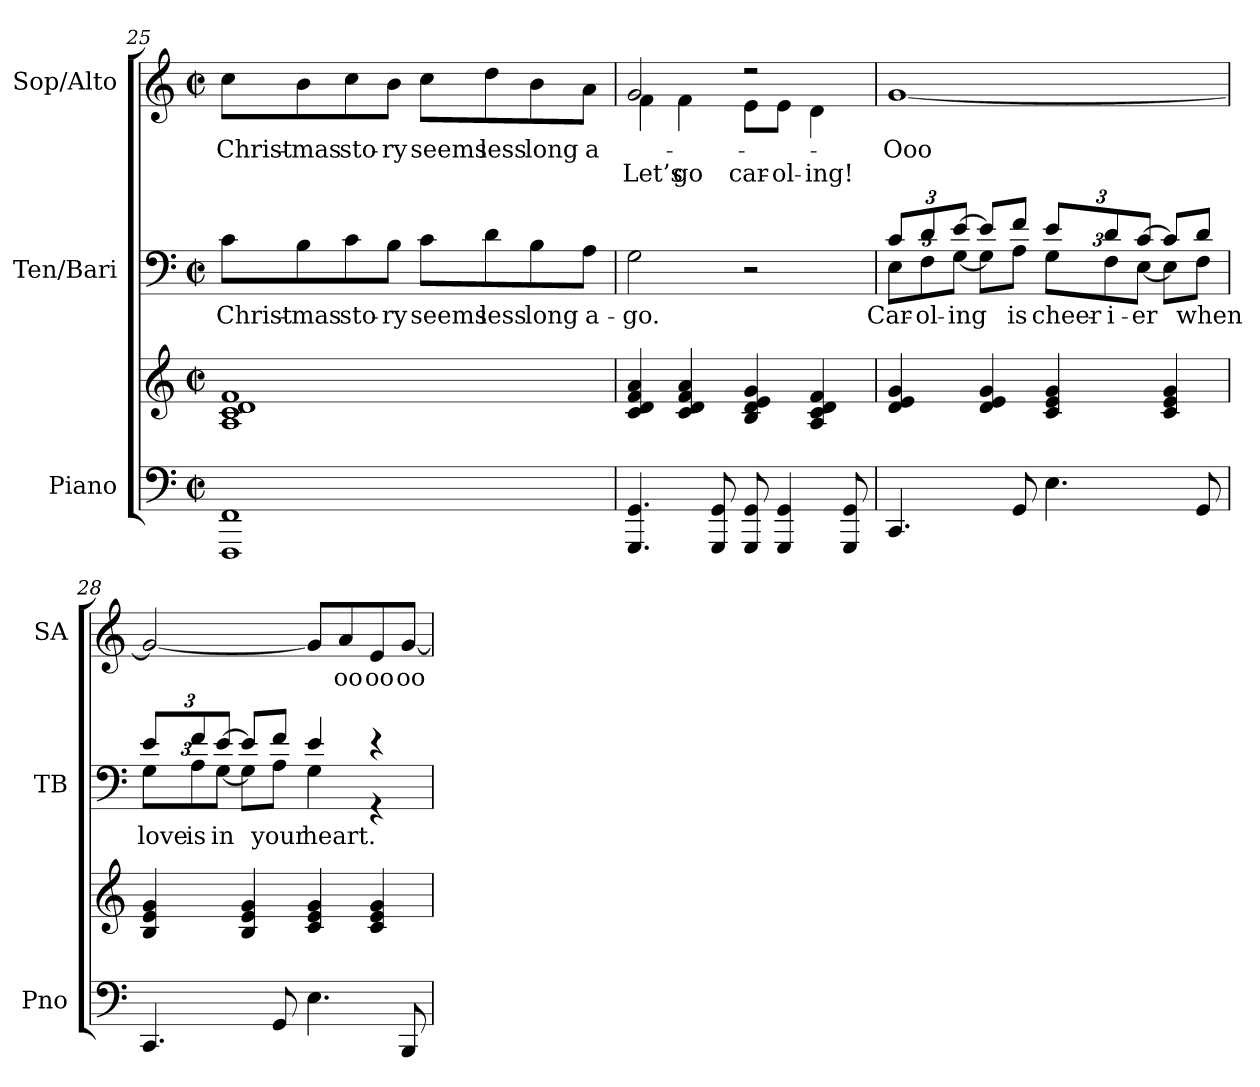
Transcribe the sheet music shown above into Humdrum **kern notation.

**kern	**kern	**kern	**text	**kern	**text	**text
*part3	*part3	*part2	*part2	*part1	*part1	*part1
*staff4	*staff3	*staff2	*staff2	*staff1	*staff1	*staff1
*I"Piano	*	*I"Ten/Bari	*	*I"Sop/Alto	*	*
*I'Pno	*	*I'TB	*	*I'SA	*	*
!!LO:LB:g=z
*clefF4	*clefG2	*clefF4	*	*clefG2	*	*
*k[]	*k[]	*k[]	*	*k[]	*	*
*C:	*C:	*C:	*	*C:	*	*
*M2/2	*M2/2	*M2/2	*	*M2/2	*	*
*met(c|)	*met(c|)	*met(c|)	*	*met(c|)	*	*
=25	=25	=25	=25	=25	=25	=25
!	!	!	!LO:LY:b	!	!	!
!	!	!	!	!	!LO:LY:b	!
1FF 1FFF	1f 1d 1c 1A	8c\L	Christ-	8cc\L	Christ-	.
!	!	!	!LO:LY:b	!	!	!
!	!	!	!	!	!LO:LY:b	!
.	.	8B\	-mas	8b\	-mas	.
!	!	!	!LO:LY:b	!	!	!
!	!	!	!	!	!LO:LY:b	!
.	.	8c\	sto-	8cc\	sto-	.
!	!	!	!LO:LY:b	!	!	!
!	!	!	!	!	!LO:LY:b	!
.	.	8B\J	-ry	8b\J	-ry	.
!	!	!	!LO:LY:b	!	!	!
!	!	!	!	!	!LO:LY:b	!
.	.	8c\L	seems	8cc\L	seems	.
!	!	!	!LO:LY:b	!	!	!
!	!	!	!	!	!LO:LY:b	!
.	.	8d\	less	8dd\	less	.
!	!	!	!LO:LY:b	!	!	!
!	!	!	!	!	!LO:LY:b	!
.	.	8B\	long	8b\	long	.
!	!	!	!LO:LY:b	!	!	!
!	!	!	!	!	!LO:LY:b	!
.	.	8A\J	a-	8a\J	a-	.
=26	=26	=26	=26	=26	=26	=26
!	!	!	!LO:LY:b	!	!	!
!	!	!	!	!	!LO:LY:b	!
*	*	*	*	*^	*	*
!	!	!	!	!	!	!	!LO:LY:b
4.GG/ 4.GGG/	4a/ 4f/ 4d/ 4c/	2G\	-go.	2g/	4f\	.	Let’s
!	!	!	!	!	!	!	!LO:LY:b
.	4a/ 4f/ 4d/ 4c/	.	.	.	4f\	.	go
8GG/ 8GGG/	.	.	.	.	.	.	.
!	!	!	!	!	!	!	!LO:LY:b
8GG/ 8GGG/	4g/ 4e/ 4d/ 4B/	2r	.	2r	8e\L	.	car-
!	!	!	!	!	!	!	!LO:LY:b
4GG/ 4GGG/	.	.	.	.	8e\J	.	-ol-
!	!	!	!	!	!	!	!LO:LY:b
.	4f/ 4d/ 4c/ 4A/	.	.	.	4d\	.	-ing!
8GG/ 8GGG/	.	.	.	.	.	.	.
*	*	*	*	*v	*v	*	*
=27	=27	=27	=27	=27	=27	=27
*	*	*Xbrackettup	*	*	*	*
!	!	!	!LO:LY:b	!	!	!
*	*	*^	*	*	*	*
!	!	!	!	!	!	!LO:LY:b	!
4.CC/	4g/ 4e/ 4d/	12c/L	12E\L	Car-	[<1g	Ooo	.
!	!	!	!	!LO:LY:b	!	!	!
.	.	12d/	12F\	-ol-	.	.	.
!	!	!	!	!LO:LY:b	!	!	!
.	.	[12e/J	[12G\J	-ing	.	.	.
.	4g/ 4e/ 4d/	8e/L]	8G\L]	.	.	.	.
!	!	!	!	!LO:LY:b	!	!	!
8GG/	.	8f/J	8A\J	is	.	.	.
!	!	!	!	!LO:LY:b	!	!	!
4.E\	4g/ 4e/ 4c/	12e/L	12G\L	cheer-	.	.	.
!	!	!	!	!LO:LY:b	!	!	!
.	.	12d/	12F\	-i-	.	.	.
!	!	!	!	!LO:LY:b	!	!	!
.	.	[12c/J	[12E\J	-er	.	.	.
.	4g/ 4e/ 4c/	8c/L]	8E\L]	.	.	.	.
!	!	!	!	!LO:LY:b	!	!	!
8GG/	.	8d/J	8F\J	when	.	.	.
!!LO:LB:g=z
=28	=28	=28	=28	=28	=28	=28	=28
!	!	!	!	!LO:LY:b	!	!	!
4.CC/	4g/ 4e/ 4B/	12e/L	12G\L	love	2g/_<	.	.
!	!	!	!	!LO:LY:b	!	!	!
.	.	12f/	12A\	is	.	.	.
!	!	!	!	!LO:LY:b	!	!	!
.	.	[12e/J	[12G\J	in	.	.	.
.	4g/ 4e/ 4B/	8e/L]	8G\L]	.	.	.	.
!	!	!	!	!LO:LY:b	!	!	!
8GG/	.	8f/J	8A\J	your	.	.	.
!	!	!	!	!LO:LY:b	!	!	!
4.E\	4g/ 4e/ 4c/	4e/	4G\	heart.	8g/L]	.	.
!	!	!	!	!	!	!LO:LY:b	!
.	.	.	.	.	8a/	oo	.
!	!	!	!	!	!	!LO:LY:b	!
.	4g/ 4e/ 4c/	4r	4r	.	8e/	oo	.
!	!	!	!	!	!	!LO:LY:b	!
8BBB/	.	.	.	.	[<8g/J	oo	.
*	*	*v	*v	*	*	*	*
=	=	=	=	=	=	=
*-	*-	*-	*-	*-	*-	*-
